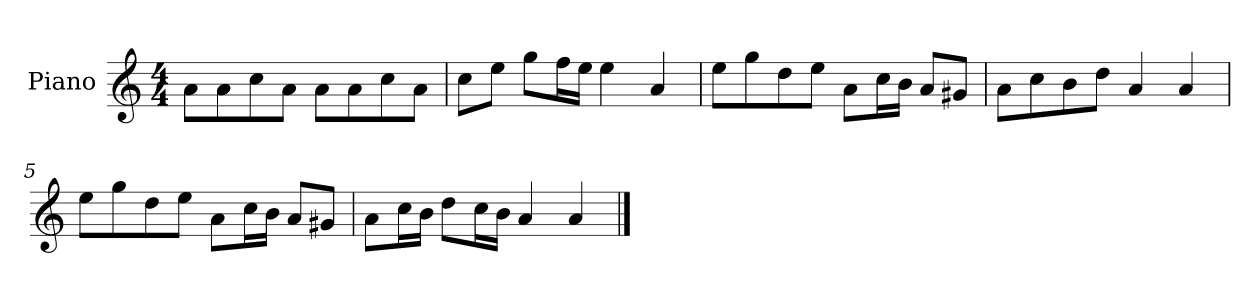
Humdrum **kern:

**kern
*part1
*staff1
*I"Piano
*I'P-no
*clefG2
*k[]
*M4/4
*MM90
=1
8a\L
8a\
8cc\
8a\J
8a\L
8a\
8cc\
8a\J
=2
8cc\L
8ee\J
8gg\L
16ff\L
16ee\JJ
4ee\
4a/
=3
8ee\L
8gg\
8dd\
8ee\J
8a\L
16cc\L
16b\JJ
8a/L
8g#X/J
=4
8a\L
8cc\
8b\
8dd\J
4a/
4a/
=5
8ee\L
8gg\
8dd\
8ee\J
8a\L
16cc\L
16b\JJ
8a/L
8g#X/J
!!LO:LB:g=z
=6
8a\L
16cc\L
16b\JJ
8dd\L
16cc\L
16b\JJ
4a/
4a/
==
*-
